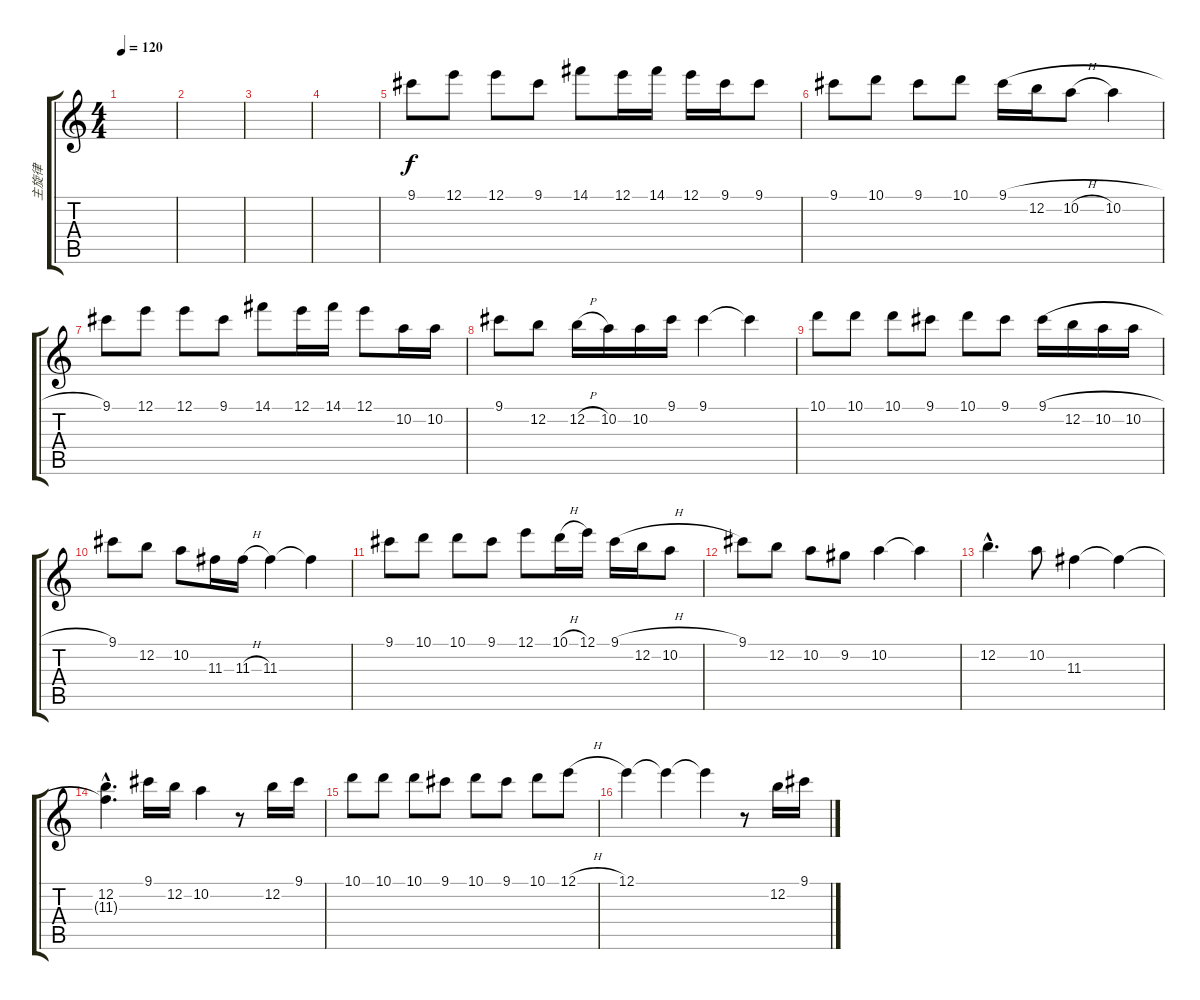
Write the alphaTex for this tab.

\track ("主旋律" "主旋律") {instrument overdrivenguitar}
\staff {score tabs}
\tuning (E4 B3 G3 D3 A2 E2) {hide}
\ts (4 4)
\tempo 120
\clef g2
\ks c
|
|
|
|
9.1.8 12.1.8 12.1.8 9.1.8 14.1.8 12.1.16 14.1.16 12.1.16 9.1.16 9.1.8 |
9.1.8 10.1.8 9.1.8 10.1.8 9.1{h}.16 12.2.16 10.2{h}.8 10.2.4 |
9.1.8 12.1.8 12.1.8 9.1.8 14.1.8 12.1.16 14.1.16 12.1.8 10.2.16 10.2.16 |
9.1.8 12.2.8 12.2{h}.16 10.2.16 10.2.16 9.1.16 9.1.4 9.1{t}.4 |
10.1.8 10.1.8 10.1.8 9.1.8 10.1.8 9.1.8 9.1{h}.16 12.2.16 10.2.16 10.2.16 |
9.1.8 12.2.8 10.2.8 11.3.16 11.3{h}.16 11.3.4 11.3{t}.4 |
9.1.8 10.1.8 10.1.8 9.1.8 12.1.8 10.1{h}.16 12.1.16 9.1{h}.16 12.2.16 10.2.8 |
9.1.8 12.2.8 10.2.8 9.2.8 10.2.4 10.2{t}.4 |
12.2{hac}.4{d} 10.2.8 11.3.4 11.3{t}.4 |
(12.2{hac} 11.3{hac t}).4{d} 9.1.16 12.2.16 10.2.4 r.8 12.2.16 9.1.16 |
10.1.8 10.1.8 10.1.8 9.1.8 10.1.8 9.1.8 10.1.8 12.1{h}.8 |
12.1.4 12.1{t}.4 12.1{t}.4 r.8 12.2.16 9.1.16
